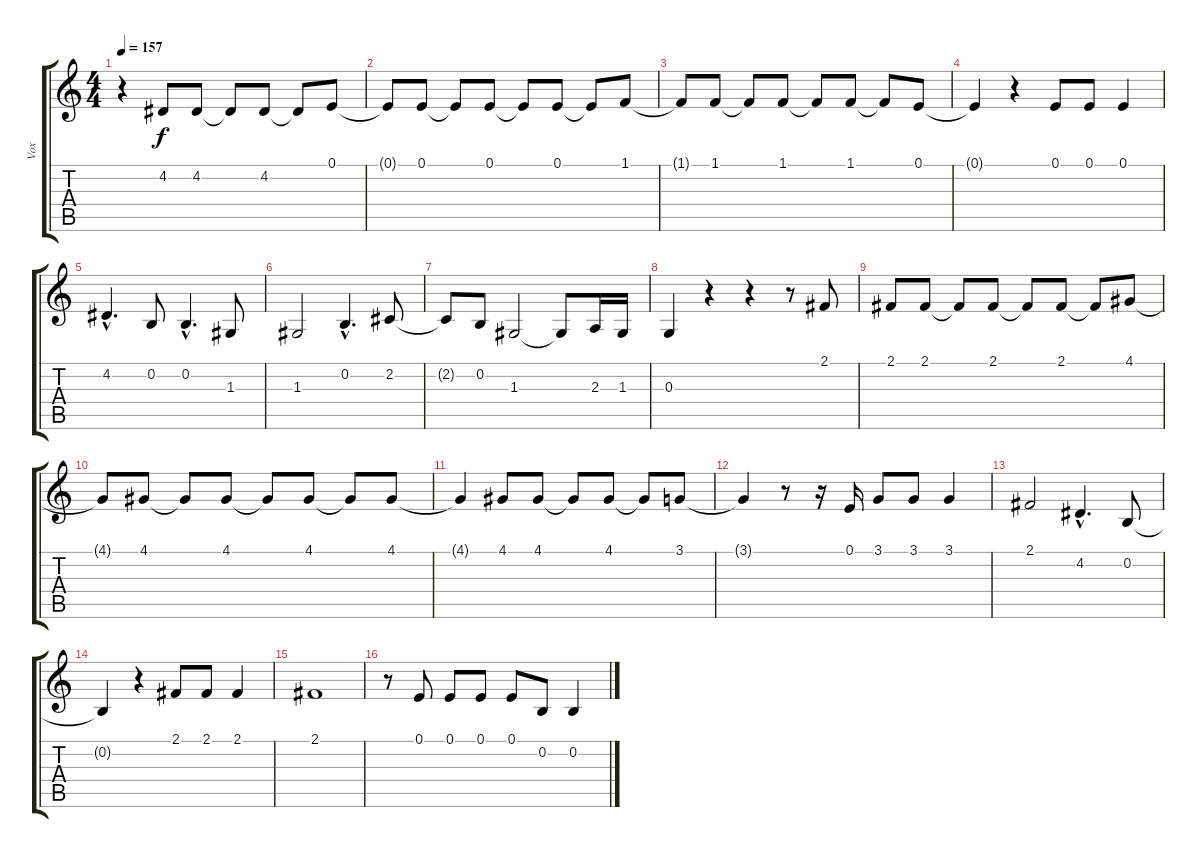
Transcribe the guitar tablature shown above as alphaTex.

\track ("Vox" "Vox") {instrument bassoon}
\staff {score tabs}
\tuning (E4 B3 G3 D3 A2 E2) {hide}
\ts (4 4)
\tempo 157
\clef g2
\ks c
r.4{dy f instrument bassoon} 4.2.8 4.2.8 4.2{t}.8 4.2.8 4.2{t}.8 0.1.8 |
0.1{t}.8 0.1.8 0.1{t}.8 0.1.8 0.1{t}.8 0.1.8 0.1{t}.8 1.1.8 |
1.1{t}.8 1.1.8 1.1{t}.8 1.1.8 1.1{t}.8 1.1.8 1.1{t}.8 0.1.8 |
0.1{t}.4 r.4 0.1.8 0.1.8 0.1.4 |
4.2{hac}.4{d} 0.2.8 0.2{hac}.4{d} 1.3.8 |
1.3.2 0.2{hac}.4{d} 2.2.8 |
2.2{t}.8 0.2.8 1.3.2 1.3{t}.8 2.3.16 1.3.16 |
0.3.4 r.4 r.4 r.8 2.1.8 |
2.1.8 2.1.8 2.1{t}.8 2.1.8 2.1{t}.8 2.1.8 2.1{t}.8 4.1.8 |
4.1{t}.8 4.1.8 4.1{t}.8 4.1.8 4.1{t}.8 4.1.8 4.1{t}.8 4.1.8 |
4.1{t}.4 4.1.8 4.1.8 4.1{t}.8 4.1.8 4.1{t}.8 3.1.8 |
3.1{t}.4 r.8 r.16 0.1.16 3.1.8 3.1.8 3.1.4 |
2.1.2 4.2{hac}.4{d} 0.2.8 |
0.2{t}.4 r.4 2.1.8 2.1.8 2.1.4 |
2.1.1 |
r.8 0.1.8 0.1.8 0.1.8 0.1.8 0.2.8 0.2.4
